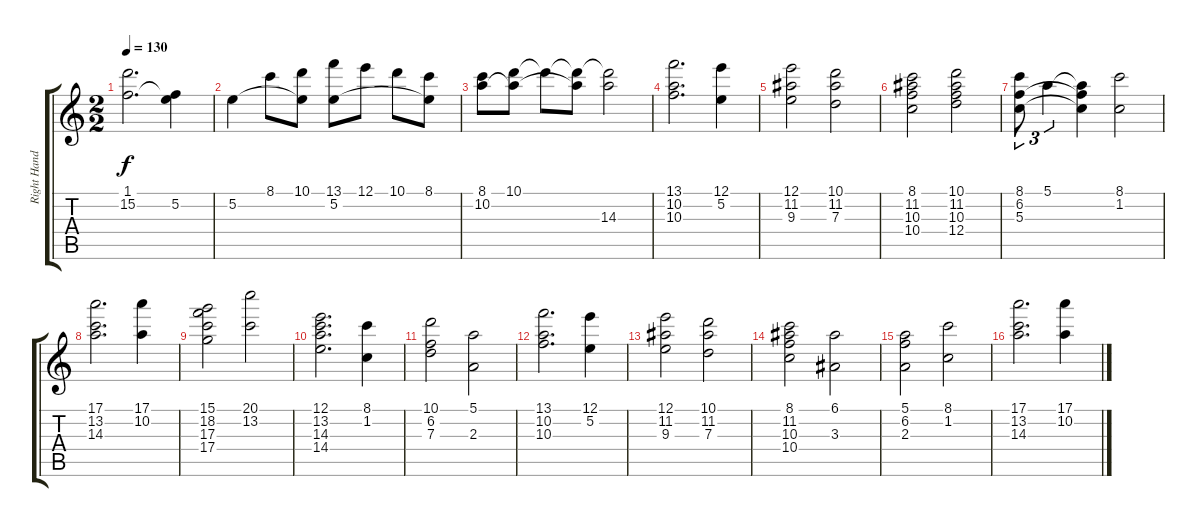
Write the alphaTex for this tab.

\track ("Right Hand" "Right Hand") {instrument acousticguitarsteel}
\staff {score tabs}
\tuning (E4 B3 G3 D3 A2 E2) {hide}
\ts (2 2)
\tempo 130
\clef g2
\ks c
(1.1 15.2).2{d dy f} (1.1{t} 5.2).4 |
5.2.4 8.1.8 (10.1 5.2{t}).8 (13.1 5.2).8 12.1.8 10.1.8 (8.1 5.2{t}).8 |
(8.1 10.2).8 (10.1 10.2{t}).8 10.1{t}.8 (10.1{t} 10.2{t}).8 (10.1{t} 14.3).2 |
(13.1 10.2 10.3).2{d} (12.1 5.2).4 |
(12.1 11.2 9.3).2 (10.1 11.2 7.3).2 |
(8.1 11.2 10.3 10.4).2 (10.1 11.2 10.3 12.4).2 |
(8.1 6.2 5.3).8{tu (3 2)} 5.1.4{tu (3 2)} (5.1{t} 6.2{t} 5.3{t}).4 (8.1 1.2).2 |
(17.1 13.2 14.3).2{d} (17.1 10.2).4 |
(15.1 18.2 17.3 17.4).2 (20.1 13.2).2 |
(12.1 13.2 14.3 14.4).2{d} (8.1 1.2).4 |
(10.1 6.2 7.3).2 (5.1 2.3).2 |
(13.1 10.2 10.3).2{d} (12.1 5.2).4 |
(12.1 11.2 9.3).2 (10.1 11.2 7.3).2 |
(8.1 11.2 10.3 10.4).2 (6.1 3.3).2 |
(5.1 6.2 2.3).2 (8.1 1.2).2 |
(17.1 13.2 14.3).2{d} (17.1 10.2).4
